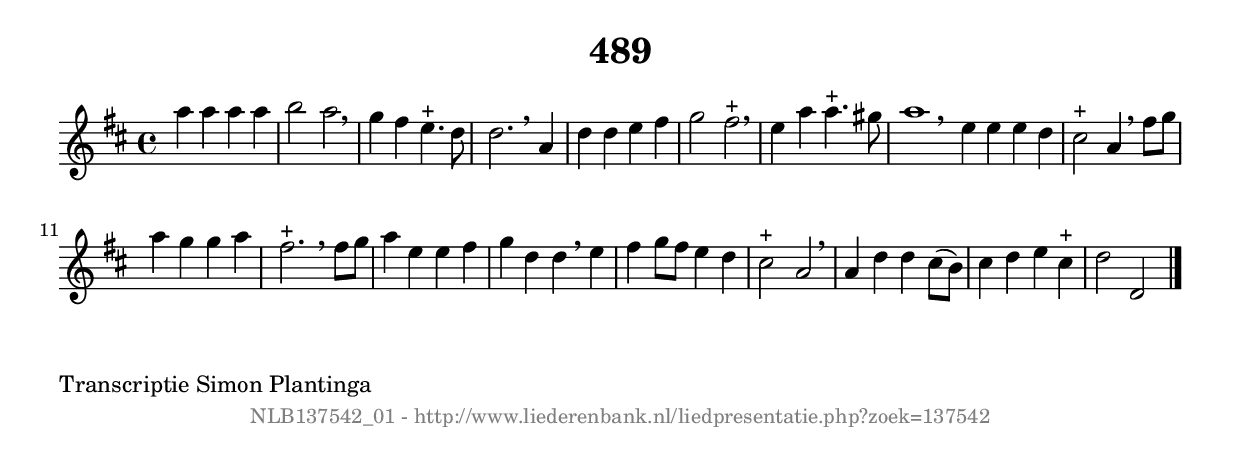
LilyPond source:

%
% produced by wce2krn 1.64 (7 June 2014)
%
\version"2.16"
#(append! paper-alist '(("long" . (cons (* 210 mm) (* 2000 mm)))))
#(set-default-paper-size "long")
sb = {\breathe}
mBreak = {\breathe }
bBreak = {\breathe }
x = {\once\override NoteHead #'style = #'cross }
gl=\glissando
itime={\override Staff.TimeSignature #'stencil = ##f }
ficta = {\once\set suggestAccidentals = ##t}
fine = {\once\override Score.RehearsalMark #'self-alignment-X = #1 \mark \markup {\italic{Fine}}}
dc = {\once\override Score.RehearsalMark #'self-alignment-X = #1 \mark \markup {\italic{D.C.}}}
dcf = {\once\override Score.RehearsalMark #'self-alignment-X = #1 \mark \markup {\italic{D.C. al Fine}}}
dcc = {\once\override Score.RehearsalMark #'self-alignment-X = #1 \mark \markup {\italic{D.C. al Coda}}}
ds = {\once\override Score.RehearsalMark #'self-alignment-X = #1 \mark \markup {\italic{D.S.}}}
dsf = {\once\override Score.RehearsalMark #'self-alignment-X = #1 \mark \markup {\italic{D.S. al Fine}}}
dsc = {\once\override Score.RehearsalMark #'self-alignment-X = #1 \mark \markup {\italic{D.S. al Coda}}}
pv = {\set Score.repeatCommands = #'((volta "1"))}
sv = {\set Score.repeatCommands = #'((volta "2"))}
tv = {\set Score.repeatCommands = #'((volta "3"))}
qv = {\set Score.repeatCommands = #'((volta "4"))}
xv = {\set Score.repeatCommands = #'((volta #f))}
\header{ tagline = ""
title = "489"
}
\score {{
\key d \major
\relative g'
{
\set melismaBusyProperties = #'()
\time 4/4
\tempo 4=120
\override Score.MetronomeMark #'transparent = ##t
\override Score.RehearsalMark #'break-visibility = #(vector #t #t #f)
a'4 a4 a4 a4 | b2 a2 \sb | g4 fis4 e4.^"+" d8 | d2. \sb a4 | d4 d4 e4 fis4 | g2 fis2^"+" \sb | e4 a4 a4.^"+" gis8 | a1 \bar ":|:" \bBreak
e4 e4 e4 d4 | cis2^"+" a4 \sb fis'8 g8 | a4 g4 g4 a4 | fis2.^"+" \sb fis8 g8 | a4 e4 e4 fis4 | g4 d4 d4 \mBreak
e4 | fis4 g8 fis8 e4 d4 | cis2^"+" a2 \sb | a4 d4 d4 cis8( b8) | cis4 d4 e4 cis4^"+" | d2 d,2 \bar "|."
 }}
 \midi { }
 \layout {
            indent = 0.0\cm
}
}
\markup { \wordwrap-string #" 
Transcriptie Simon Plantinga
"}
\markup { \vspace #0 } \markup { \with-color #grey \fill-line { \center-column { \smaller "NLB137542_01 - http://www.liederenbank.nl/liedpresentatie.php?zoek=137542" } } }
